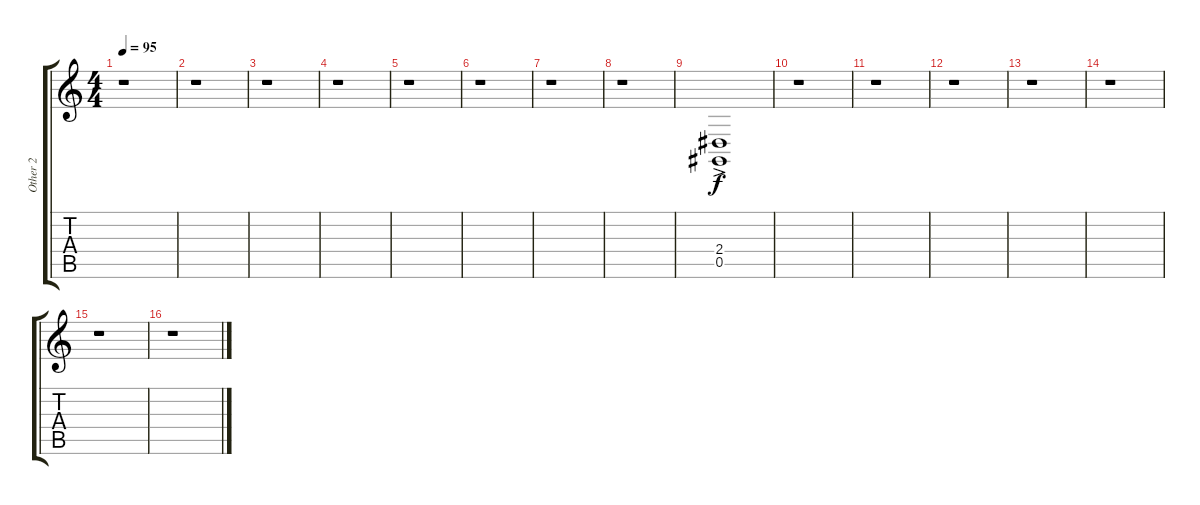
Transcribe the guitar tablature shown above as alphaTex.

\track ("Other 2" "Other 2") {instrument pad6metallic}
\staff {score tabs}
\tuning (Eb4 Bb3 Gb3 Db3 Ab2 Db2) {hide}
\ts (4 4)
\tempo 95
\clef g2
\ks c
r.1{dy f} |
r.1 |
r.1 |
r.1 |
r.1 |
r.1 |
r.1 |
r.1 |
(2.4{ac} 0.5).1 |
r.1 |
r.1 |
r.1 |
r.1 |
r.1 |
r.1 |
r.1
